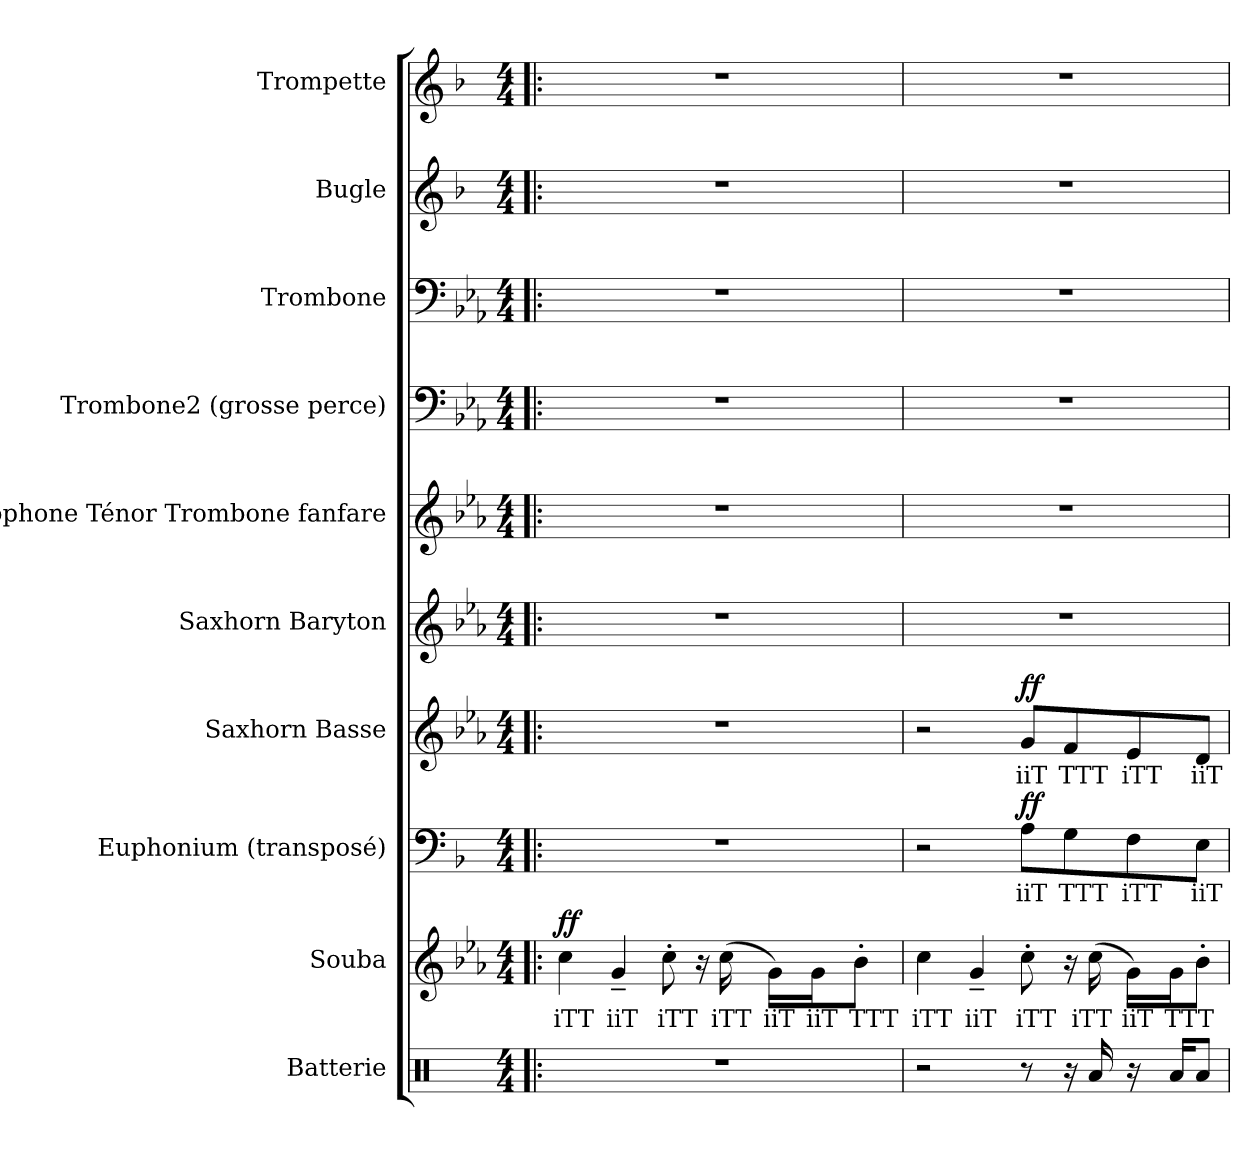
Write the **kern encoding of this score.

**kern	**kern	**text	**dynam	**kern	**text	**dynam	**kern	**text	**dynam	**kern	**kern	**kern	**kern	**kern	**kern
*part10	*part9	*part9	*part9	*part8	*part8	*part8	*part7	*part7	*part7	*part6	*part5	*part4	*part3	*part2	*part1
*staff10	*staff9	*staff9	*staff9	*staff8	*staff8	*staff8	*staff7	*staff7	*staff7	*staff6	*staff5	*staff4	*staff3	*staff2	*staff1
*I"Batterie	*I"Souba	*	*	*I"Euphonium (transposé)	*	*	*I"Saxhorn Basse	*	*	*I"Saxhorn Baryton	*I"Saxophone Ténor Trombone fanfare	*I"Trombone2 (grosse perce)	*I"Trombone	*I"Bugle	*I"Trompette
*I'Bat.	*I'Sba.	*	*	*I'Euph.	*	*	*I'Bass.	*	*	*I'Bar.	*	*I'Tbn.2	*I'Tbn.	*I'Bu.	*I'Tromp.
*clefX	*clefG2	*	*	*clefF4	*	*	*clefG2	*	*	*clefG2	*clefG2	*clefF4	*clefF4	*clefG2	*clefG2
*	*ITrd15c26	*	*	*ITrd1c2	*	*	*ITrd8c14	*	*	*ITrd8c14	*ITrd8c14	*	*	*ITrd1c2	*ITrd1c2
*k[]	*k[b-e-a-]	*	*	*k[b-e-a-]	*	*	*k[b-e-a-]	*	*	*k[b-e-a-]	*k[b-e-a-]	*k[b-e-a-]	*k[b-e-a-]	*k[b-e-a-]	*k[b-e-a-]
*M4/4	*M4/4	*	*	*M4/4	*	*	*M4/4	*	*	*M4/4	*M4/4	*M4/4	*M4/4	*M4/4	*M4/4
*MM90	*MM90	*	*	*MM90	*	*	*MM90	*	*	*MM90	*MM90	*MM90	*MM90	*MM90	*MM90
=1!|:	=1!|:	=1!|:	=1!|:	=1!|:	=1!|:	=1!|:	=1!|:	=1!|:	=1!|:	=1!|:	=1!|:	=1!|:	=1!|:	=1!|:	=1!|:
!	!	!LO:LY:b	!LO:DY:b	!	!	!	!	!	!	!	!	!	!	!	!
1r	4C\	iTT	ff	1r	.	.	1r	.	.	1r	1r	1r	1r	1r	1r
!	!	!LO:LY:b	!	!	!	!	!	!	!	!	!	!	!	!	!
.	4GG~/	iiT	.	.	.	.	.	.	.	.	.	.	.	.	.
!	!	!LO:LY:b	!	!	!	!	!	!	!	!	!	!	!	!	!
.	8C'\	iTT	.	.	.	.	.	.	.	.	.	.	.	.	.
.	16r	.	.	.	.	.	.	.	.	.	.	.	.	.	.
!	!	!LO:LY:b	!	!	!	!	!	!	!	!	!	!	!	!	!
.	(>16C\	iTT	.	.	.	.	.	.	.	.	.	.	.	.	.
!	!	!LO:LY:b	!	!	!	!	!	!	!	!	!	!	!	!	!
.	16GG\LL)	iiT	.	.	.	.	.	.	.	.	.	.	.	.	.
!	!	!LO:LY:b	!	!	!	!	!	!	!	!	!	!	!	!	!
.	16GG\J	iiT	.	.	.	.	.	.	.	.	.	.	.	.	.
!	!	!LO:LY:b	!	!	!	!	!	!	!	!	!	!	!	!	!
.	8BB-'\J	TTT	.	.	.	.	.	.	.	.	.	.	.	.	.
!!LO:PB:g=z
=2	=2	=2	=2	=2	=2	=2	=2	=2	=2	=2	=2	=2	=2	=2	=2
!	!	!LO:LY:b	!	!	!	!	!	!	!	!	!	!	!	!	!
2r	4C\	iTT	.	2r	.	.	2r	.	.	1r	1r	1r	1r	1r	1r
!	!	!LO:LY:b	!	!	!	!	!	!	!	!	!	!	!	!	!
.	4GG~/	iiT	.	.	.	.	.	.	.	.	.	.	.	.	.
!	!	!LO:LY:b	!	!	!LO:LY:b	!LO:DY:b	!	!LO:LY:b	!LO:DY:b	!	!	!	!	!	!
8r	8C'\	iTT	.	8G\L	iiT	ff	8G/L	iiT	ff	.	.	.	.	.	.
!	!	!	!	!	!LO:LY:b	!	!	!LO:LY:b	!	!	!	!	!	!	!
16r	16r	.	.	8F\	TTT	.	8F/	TTT	.	.	.	.	.	.	.
!	!	!LO:LY:b	!	!	!	!	!	!	!	!	!	!	!	!	!
16Ra/	(>16C\	iTT	.	.	.	.	.	.	.	.	.	.	.	.	.
!	!	!LO:LY:b	!	!	!LO:LY:b	!	!	!LO:LY:b	!	!	!	!	!	!	!
16r	16GG\LL)	iiT	.	8E-\	iTT	.	8E-/	iTT	.	.	.	.	.	.	.
!	!	!LO:LY:b	!	!	!	!	!	!	!	!	!	!	!	!	!
16Ra/KL	16GG\J	TTT	.	.	.	.	.	.	.	.	.	.	.	.	.
!	!	!	!	!	!LO:LY:b	!	!	!LO:LY:b	!	!	!	!	!	!	!
8Ra/J	8BB-'\J	.	.	8D\J	iiT	.	8D/J	iiT	.	.	.	.	.	.	.
=	=	=	=	=	=	=	=	=	=	=	=	=	=	=	=
*-	*-	*-	*-	*-	*-	*-	*-	*-	*-	*-	*-	*-	*-	*-	*-
